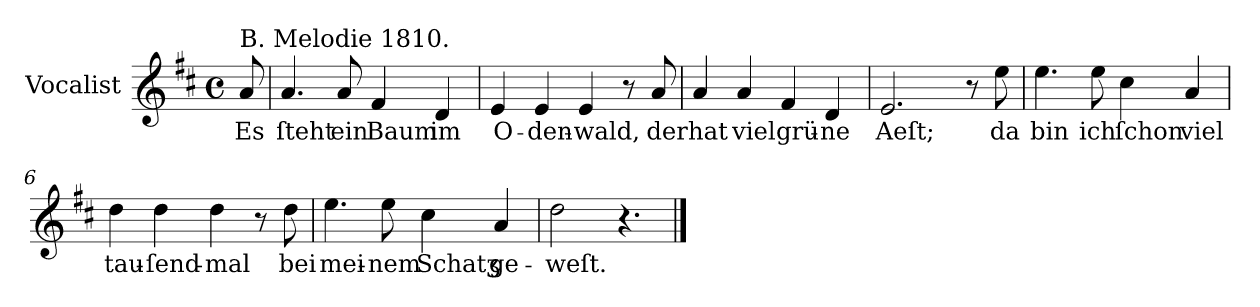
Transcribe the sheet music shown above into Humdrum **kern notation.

**kern	**text
*part1	*part1
*staff1	*staff1
*I"Vocalist	*
*k[f#c#]	*
*D:	*
*M4/4	*
*met(c)	*
=	=
!LO:TX:a:t=B. Melodie 1810.	!
8a	Es
=1	=1
4.a	ſteht
8a	ein
4f#	Baum
4d	im
=2	=2
4e	O-
4e	-den-
4e	-wald,
8r	.
8a	der
=3	=3
4a	hat
4a	viel
4f#	grü-
4d	-ne
=4	=4
2.e	Aeſt;
8r	.
8ee	da
=5	=5
4.ee	bin
8ee	ich
4cc#	ſchon
4a	viel
=6	=6
4dd	tau-
4dd	-ſend-
4dd	-mal
8r	.
8dd	bei
=7	=7
4.ee	mei-
8ee	-nem
4cc#	Schatʒ
4a	ge-
=8	=8
2dd	-weſt.
4.r	.
==	==
*-	*-
